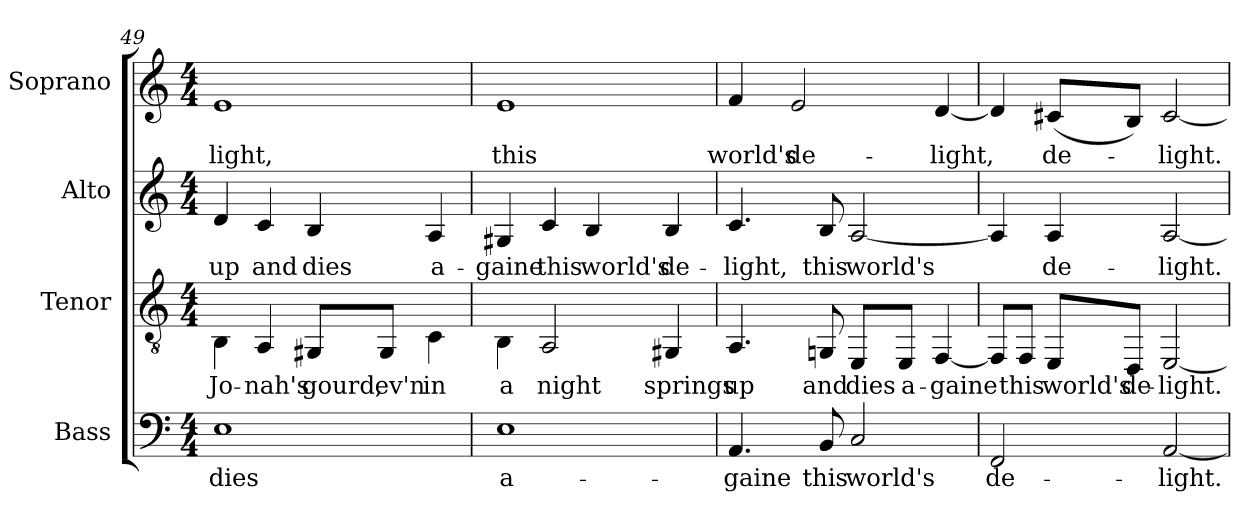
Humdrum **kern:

**kern	**text	**kern	**text	**kern	**text	**kern	**text
*part4	*part4	*part3	*part3	*part2	*part2	*part1	*part1
*staff4	*staff4	*staff3	*staff3	*staff2	*staff2	*staff1	*staff1
*I"Bass	*	*I"Tenor	*	*I"Alto	*	*I"Soprano	*
*I'B.	*	*I'T.	*	*I'A.	*	*I'S.	*
*clefF4	*	*clefGv2	*	*clefG2	*	*clefG2	*
*k[]	*	*k[]	*	*k[]	*	*k[]	*
*C:	*	*C:	*	*C:	*	*C:	*
*M4/4	*	*M4/4	*	*M4/4	*	*M4/4	*
=49	=49	=49	=49	=49	=49	=49	=49
!	!LO:LY:b:color=#000000	!	!	!	!	!	!
!	!	!	!LO:LY:b:color=#000000	!	!	!	!
!	!	!	!	!	!LO:LY:b:color=#000000	!	!
!	!	!	!	!	!	!	!LO:LY:b:color=#000000
1Ei	dies	4BBi\	Jo-	4di/	up	1ei	-light,
!	!	!	!LO:LY:b:color=#000000	!	!	!	!
!	!	!	!	!	!LO:LY:b:color=#000000	!	!
.	.	4AAi/	-nah's	4ci/	and	.	.
!	!	!	!LO:LY:b:color=#000000	!	!	!	!
!	!	!	!	!	!LO:LY:b:color=#000000	!	!
.	.	8GG#Xi/L	gourd,	4Bi/	dies	.	.
!	!	!	!LO:LY:b:color=#000000	!	!	!	!
.	.	8GG#i/J	ev'n	.	.	.	.
!	!	!	!LO:LY:b:color=#000000	!	!	!	!
!	!	!	!	!	!LO:LY:b:color=#000000	!	!
.	.	4Ci\	in	4Ai/	a-	.	.
!!LO:PB:g=z
=50	=50	=50	=50	=50	=50	=50	=50
!	!LO:LY:b:color=#000000	!	!	!	!	!	!
!	!	!	!LO:LY:b:color=#000000	!	!	!	!
!	!	!	!	!	!LO:LY:b:color=#000000	!	!
!	!	!	!	!	!	!	!LO:LY:b:color=#000000
1Ei	a-	4BBi\	a	4G#Xi/	-gaine	1ei	this
!	!	!	!LO:LY:b:color=#000000	!	!	!	!
!	!	!	!	!	!LO:LY:b:color=#000000	!	!
.	.	2AAi/	night	4ci/	this	.	.
!	!	!	!	!	!LO:LY:b:color=#000000	!	!
.	.	.	.	4Bi/	world's	.	.
!	!	!	!LO:LY:b:color=#000000	!	!	!	!
!	!	!	!	!	!LO:LY:b:color=#000000	!	!
.	.	4GG#Xi/	springs	4Bi/	de-	.	.
=51	=51	=51	=51	=51	=51	=51	=51
!	!LO:LY:b:color=#000000	!	!	!	!	!	!
!	!	!	!LO:LY:b:color=#000000	!	!	!	!
!	!	!	!	!	!LO:LY:b:color=#000000	!	!
!	!	!	!	!	!	!	!LO:LY:b:color=#000000
4.AAi/	-gaine	4.AAi/	up	4.ci/	-light,	4fi/	world's
!	!	!	!	!	!	!	!LO:LY:b:color=#000000
.	.	.	.	.	.	2ei/	de-
!	!LO:LY:b:color=#000000	!	!	!	!	!	!
!	!	!	!LO:LY:b:color=#000000	!	!	!	!
!	!	!	!	!	!LO:LY:b:color=#000000	!	!
8BBi/	this	8GGni/	and	8Bi/	this	.	.
!	!LO:LY:b:color=#000000	!	!	!	!	!	!
!	!	!	!LO:LY:b:color=#000000	!	!	!	!
!	!	!	!	!	!LO:LY:b:color=#000000	!	!
2Ci/	world's	8EEi/L	dies	[2Ai/	world's	.	.
!	!	!	!LO:LY:b:color=#000000	!	!	!	!
.	.	8EEi/J	a-	.	.	.	.
!	!	!	!LO:LY:b:color=#000000	!	!	!	!
!	!	!	!	!	!	!	!LO:LY:b:color=#000000
.	.	[4FFi/	-gaine	.	.	[4di/	-light,
=52	=52	=52	=52	=52	=52	=52	=52
!	!LO:LY:b:color=#000000	!	!	!	!	!	!
2FFi/	de-	8FFi/L]	.	4Ai/]	.	4di/]	.
!	!	!	!LO:LY:b:color=#000000	!	!	!	!
.	.	8FFi/J	this	.	.	.	.
!	!	!	!LO:LY:b:color=#000000	!	!	!	!
!	!	!	!	!	!LO:LY:b:color=#000000	!	!
!	!	!	!	!	!	!	!LO:LY:b:color=#000000
.	.	8EEi/L	world's	4Ai/	de-	(8c#Xi/L	de-
!	!	!	!LO:LY:b:color=#000000	!	!	!	!
.	.	8DDi/J	de-	.	.	8Bi/J)	.
!	!LO:LY:b:color=#000000	!	!	!	!	!	!
!	!	!	!LO:LY:b:color=#000000	!	!	!	!
!	!	!	!	!	!LO:LY:b:color=#000000	!	!
!	!	!	!	!	!	!	!LO:LY:b:color=#000000
[2AAi/	-light.	[2EEi/	-light.	[2Ai/	-light.	[2c#i/	-light.
=	=	=	=	=	=	=	=
*-	*-	*-	*-	*-	*-	*-	*-
